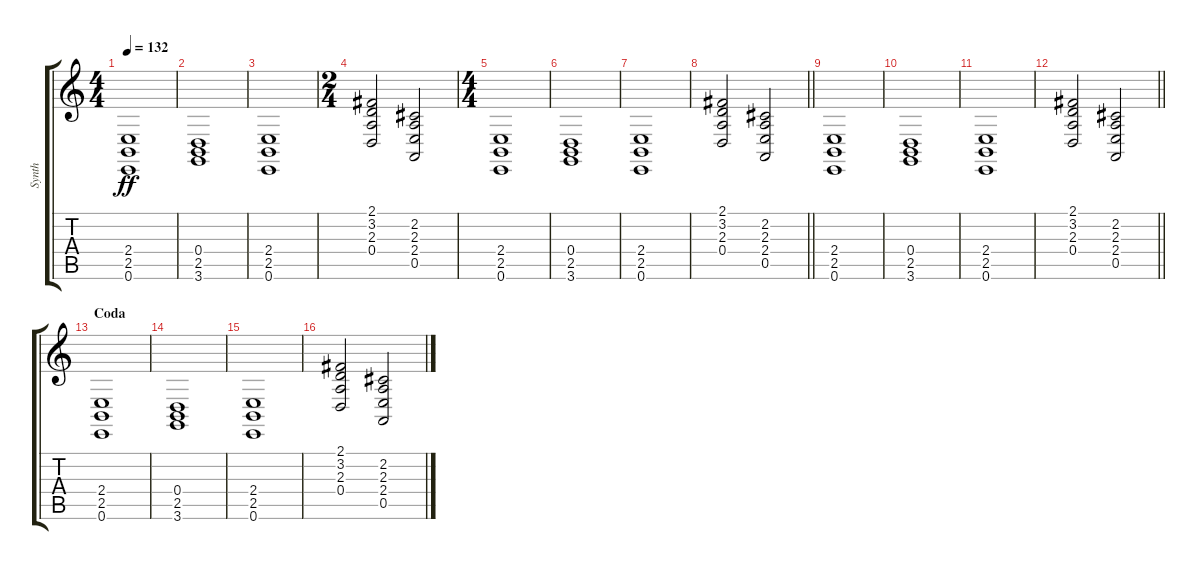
\track ("Synth" "Synth") {instrument pad2warm}
\staff {score tabs}
\tuning (E4 B3 G3 D3 A2 E2) {hide}
\ts (4 4)
\tempo 132
\clef g2
\ks c
(2.4 2.5 0.6).1{dy ff} |
(0.4 2.5 3.6).1 |
(2.4 2.5 0.6).1 |
\ts (2 4)
(2.1 3.2 2.3 0.4).2 (2.2 2.3 2.4 0.5).2 |
\ts (4 4)
(2.4 2.5 0.6).1 |
(0.4 2.5 3.6).1 |
(2.4 2.5 0.6).1 |
\barLineRight lightlight
(2.1 3.2 2.3 0.4).2 (2.2 2.3 2.4 0.5).2 |
(2.4 2.5 0.6).1 |
(0.4 2.5 3.6).1 |
(2.4 2.5 0.6).1 |
\barLineRight lightlight
(2.1 3.2 2.3 0.4).2 (2.2 2.3 2.4 0.5).2 |
\section ("" "Coda")
(2.4 2.5 0.6).1 |
(0.4 2.5 3.6).1 |
(2.4 2.5 0.6).1 |
(2.1 3.2 2.3 0.4).2 (2.2 2.3 2.4 0.5).2
